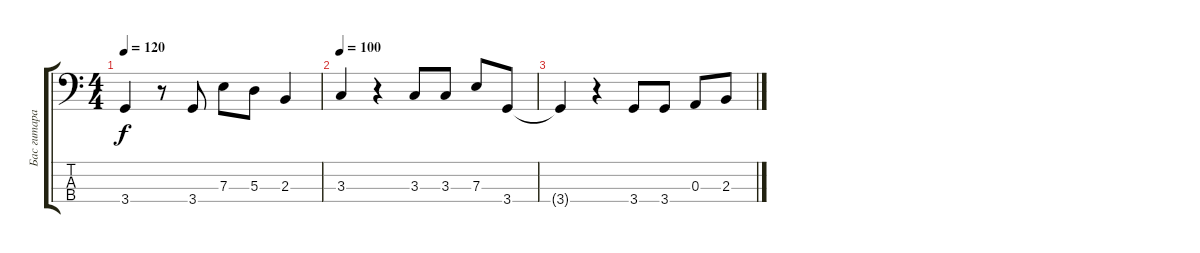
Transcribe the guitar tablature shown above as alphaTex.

\track ("Бас гитара" "Бас гитара") {instrument electricbassfinger}
\staff {score tabs}
\tuning (G2 D2 A1 E1) {hide}
\ts (4 4)
\tempo 120
\clef f4
\ks c
3.4{t}.4{dy f} r.8 3.4.8 7.3.8 5.3.8 2.3.4 |
\tempo 100
3.3.4 r.4 3.3.8 3.3.8 7.3.8 3.4.8 |
3.4{t}.4 r.4 3.4.8 3.4.8 0.3.8 2.3.8
